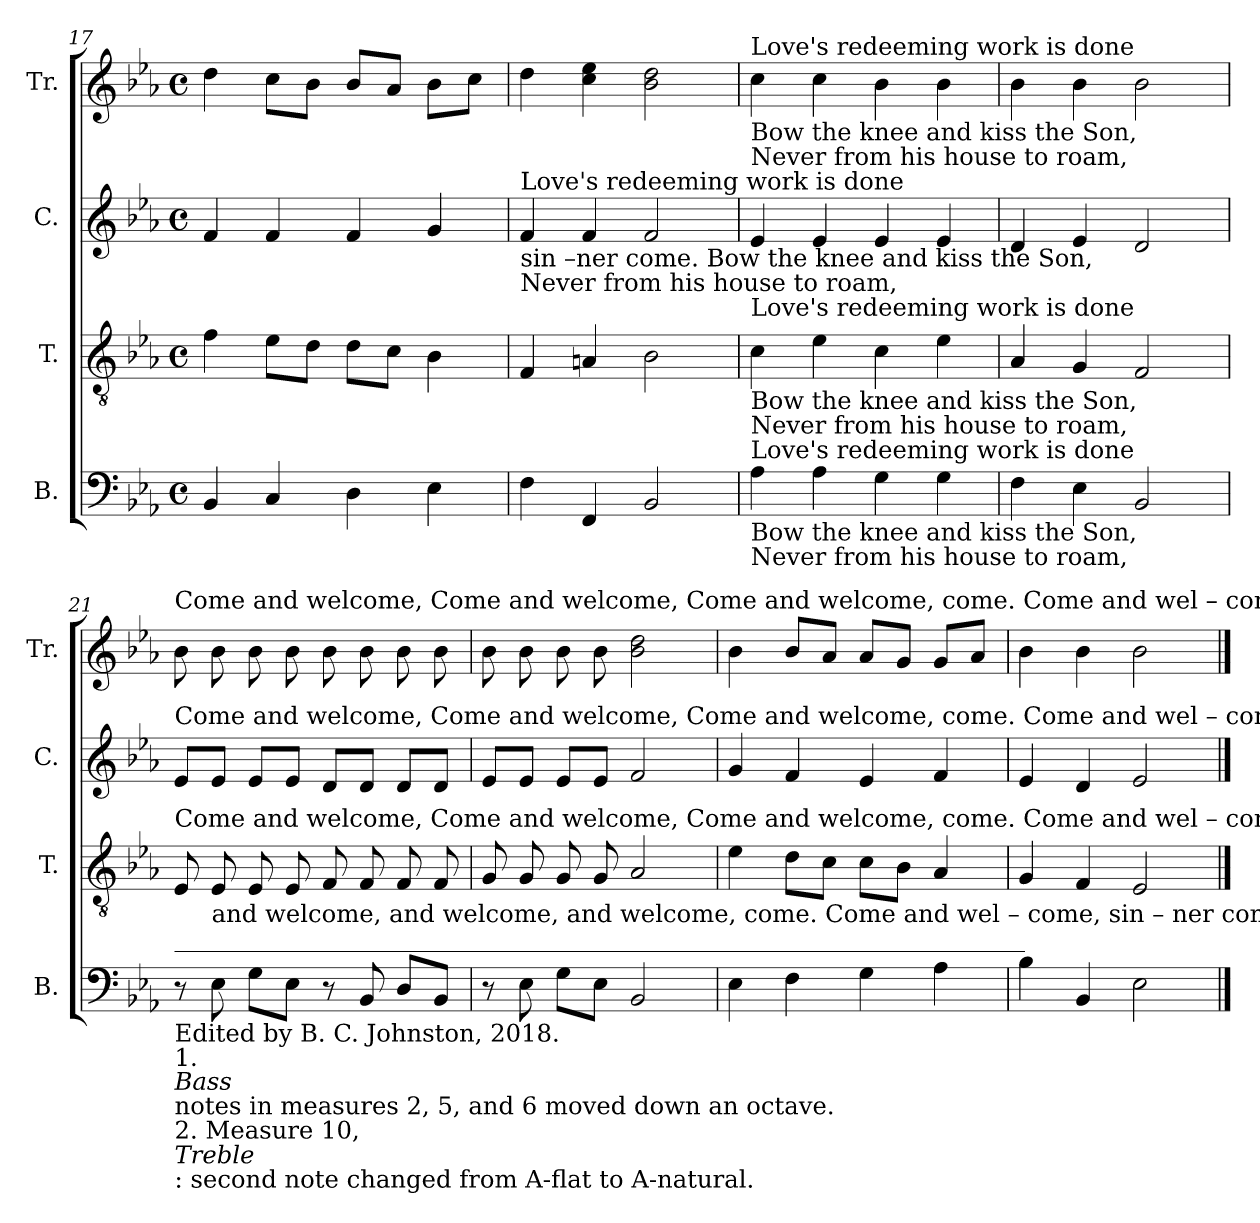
**kern	**kern	**kern	**kern
*part4	*part3	*part2	*part1
*staff4	*staff3	*staff2	*staff1
*I"B.	*I"T.	*I"C.	*I"Tr.
*I'B.	*I'T.	*I'C.	*I'Tr.
*clefF4	*clefGv2	*clefG2	*clefG2
*k[b-e-a-]	*k[b-e-a-]	*k[b-e-a-]	*k[b-e-a-]
*M4/4	*M4/4	*M4/4	*M4/4
*met(c)	*met(c)	*met(c)	*met(c)
=17	=17	=17	=17
4BB-/	4f\	4f/	4dd\
4C/	8e-\L	4f/	8cc\L
.	8d\J	.	8b-\J
4D\	8d\L	4f/	8b-/L
.	8c\J	.	8a-/J
4E-\	4B-\	4g/	8b-\L
.	.	.	8cc\J
=18	=18	=18	=18
!	!	!LO:TX:a:t=Love's redeeming work is done	!
!	!	!LO:TX:b:t=sin –ner come.  Bow the knee and kiss the Son,	!
!	!	!LO:TX:b:t=Never from his house to roam,	!
4F\	4F/	4f/	4dd\
4FF/	4An/	4f/	4cc\ 4ee-\
2BB-/	2B-\	2f/	2b-\ 2dd\
=19	=19	=19	=19
!	!	!	!LO:TX:a:t=Love's redeeming work is done
!	!	!	!LO:TX:b:t=Bow the knee and kiss the Son,
!	!	!	!LO:TX:b:t=Never from his house to roam,
!	!LO:TX:a:t=Love's redeeming work is done	!	!
!	!LO:TX:b:t=Bow the knee and kiss the Son,	!	!
!	!LO:TX:b:t=Never from his house to roam,	!	!
!LO:TX:a:t=Love's redeeming work is done	!	!	!
!LO:TX:b:t=Bow the knee and kiss the Son,	!	!	!
!LO:TX:b:t=Never from his house to roam,	!	!	!
4A-\	4c\	4e-/	4cc\
4A-\	4e-\	4e-/	4cc\
4G\	4c\	4e-/	4b-\
4G\	4e-\	4e-/	4b-\
=20	=20	=20	=20
4F\	4A-/	4d/	4b-\
4E-\	4G/	4e-/	4b-\
2BB-/	2F/	2d/	2b-\
=21	=21	=21	=21
!	!	!	!LO:TX:a:t=Come and welcome, Come and welcome, Come and welcome, come.     Come  and   wel – come,    sin – ner  come.
!	!	!LO:TX:a:t=Come and welcome, Come and welcome, Come and welcome, come.     Come  and   wel – come,    sin – ner  come.	!
!	!LO:TX:a:t=Come and welcome, Come and welcome, Come and welcome, come.     Come  and   wel – come,    sin – ner  come.	!	!
!LO:TX:a:t=______________________________________________________________________	!	!	!
!LO:TX:b:t=Edited by B. C. Johnston, 2018.	!	!	!
!LO:TX:b:t=1.	!	!	!
!LO:TX:b:i:t=Bass	!	!	!
!LO:TX:b:t=notes in measures 2, 5, and 6 moved down an octave.	!	!	!
!LO:TX:b:t=2. Measure 10,	!	!	!
!LO:TX:b:i:t=Treble	!	!	!
!LO:TX:b:t=&colon; second note changed from A-flat to A-natural.	!	!	!
8r	8E-/	8e-/L	8b-\
!LO:TX:a:t=and welcome,           and welcome,          and welcome, come.        Come  and   wel – come,    sin – ner  come.	!	!	!
8E-\	8E-/	8e-/J	8b-\
8G\L	8E-/	8e-/L	8b-\
8E-\J	8E-/	8e-/J	8b-\
8r	8F/	8d/L	8b-\
8BB-/	8F/	8d/J	8b-\
8D/L	8F/	8d/L	8b-\
8BB-/J	8F/	8d/J	8b-\
=22	=22	=22	=22
8r	8G/	8e-/L	8b-\
8E-\	8G/	8e-/J	8b-\
8G\L	8G/	8e-/L	8b-\
8E-\J	8G/	8e-/J	8b-\
2BB-/	2A-/	2f/	2b-\ 2dd\
=23	=23	=23	=23
4E-\	4e-\	4g/	4b-\
4F\	8d\L	4f/	8b-/L
.	8c\J	.	8a-/J
4G\	8c\L	4e-/	8a-/L
.	8B-\J	.	8g/J
4A-\	4A-/	4f/	8g/L
.	.	.	8a-/J
=24	=24	=24	=24
4B-\	4G/	4e-/	4b-\
4BB-/	4F/	4d/	4b-\
2E-\	2E-/	2e-/	2b-\
==	==	==	==
*-	*-	*-	*-
